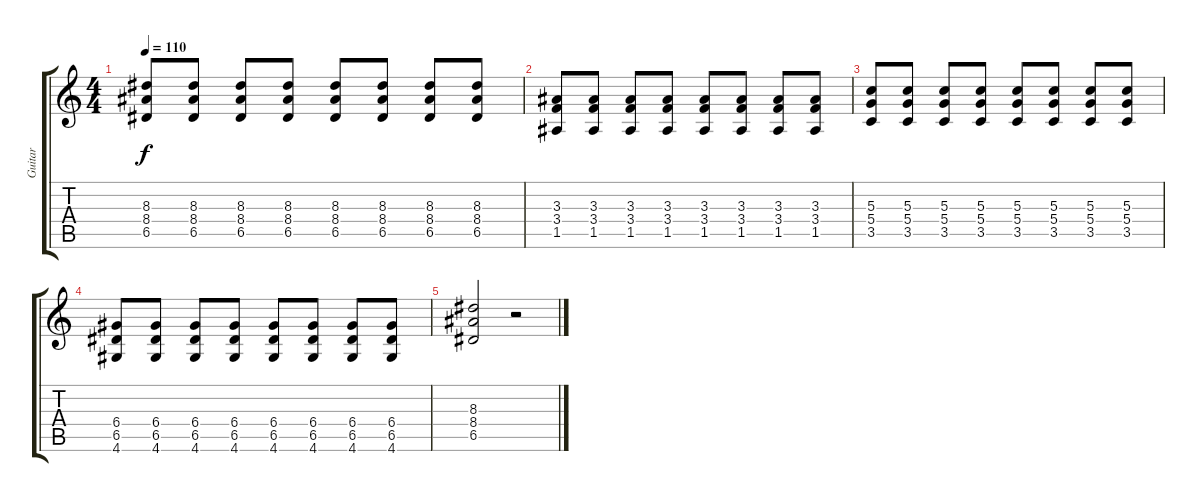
\track ("Guitar" "Guitar") {instrument electricguitarclean}
\staff {score tabs}
\tuning (E4 B3 G3 D3 A2 E2) {hide}
\ts (4 4)
\tempo 110
\clef g2
\ks c
(8.3 8.4 6.5).8{dy f} (8.3 8.4 6.5).8 (8.3 8.4 6.5).8 (8.3 8.4 6.5).8 (8.3 8.4 6.5).8 (8.3 8.4 6.5).8 (8.3 8.4 6.5).8 (8.3 8.4 6.5).8 |
(3.3 3.4 1.5).8 (3.3 3.4 1.5).8 (3.3 3.4 1.5).8 (3.3 3.4 1.5).8 (3.3 3.4 1.5).8 (3.3 3.4 1.5).8 (3.3 3.4 1.5).8 (3.3 3.4 1.5).8 |
(5.3 5.4 3.5).8 (5.3 5.4 3.5).8 (5.3 5.4 3.5).8 (5.3 5.4 3.5).8 (5.3 5.4 3.5).8 (5.3 5.4 3.5).8 (5.3 5.4 3.5).8 (5.3 5.4 3.5).8 |
(6.4 6.5 4.6).8 (6.4 6.5 4.6).8 (6.4 6.5 4.6).8 (6.4 6.5 4.6).8 (6.4 6.5 4.6).8 (6.4 6.5 4.6).8 (6.4 6.5 4.6).8 (6.4 6.5 4.6).8 |
(8.3 8.4 6.5).2 r.2
